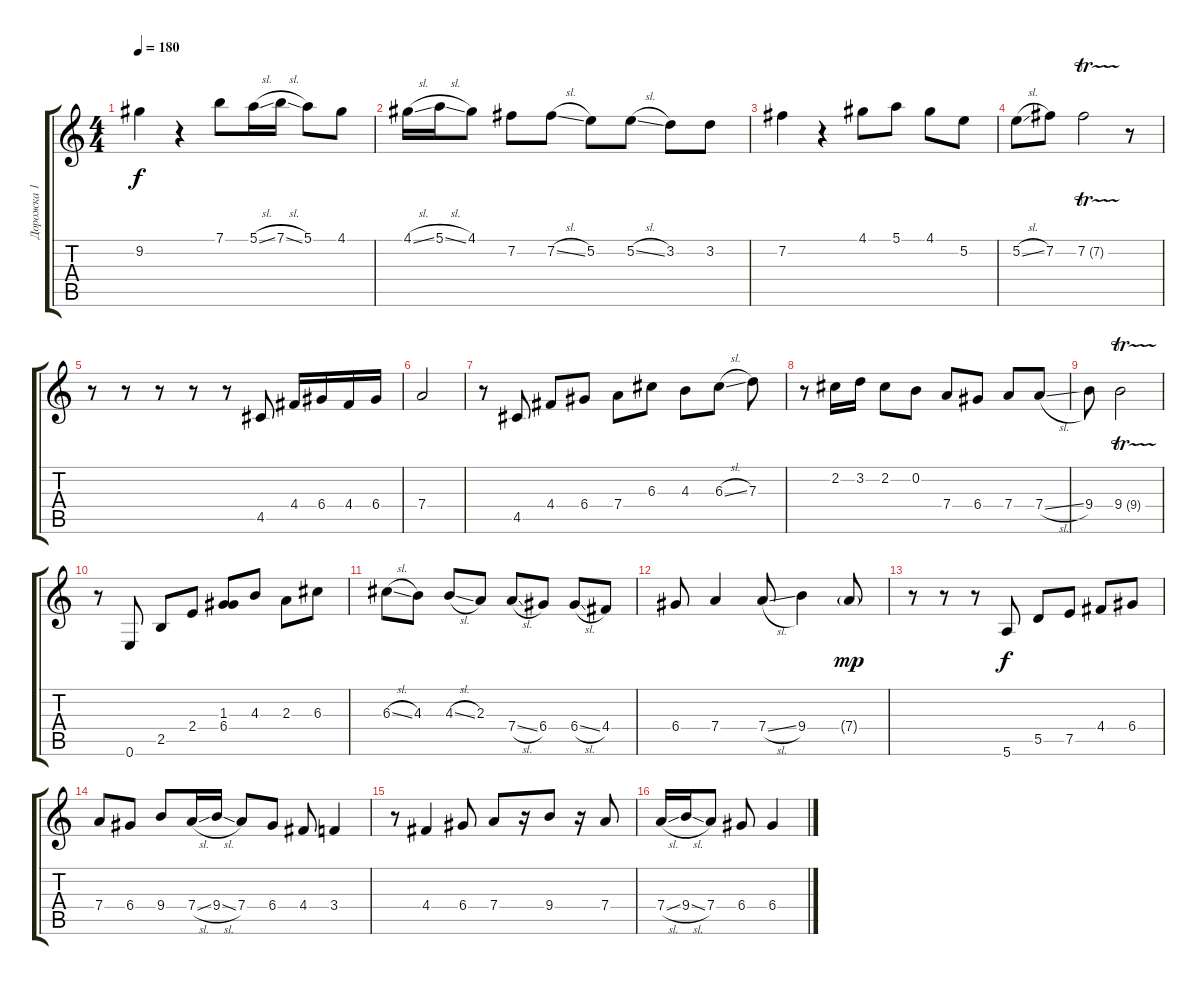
\track ("Дорожка 1" "Дорожка 1") {instrument acousticguitarsteel}
\staff {score tabs}
\tuning (E4 B3 G3 D3 A2 E2) {hide}
\ts (4 4)
\tempo 180
\clef g2
\ks c
9.2.4{dy f} r.4 7.1.8 5.1{sl}.16 7.1{sl}.16 5.1.8 4.1.8 |
4.1{sl}.16 5.1{sl}.16 4.1.8 7.2.8 7.2{sl}.8 5.2.8 5.2{sl}.8 3.2.8 3.2.8 |
7.2.4 r.4 4.1.8 5.1.8 4.1.8 5.2.8 |
5.2{sl}.8 7.2.8 7.2{tr (7 16)}.2 r.8 |
r.8 r.8 r.8 r.8 r.8 4.5.8 4.4.16 6.4.16 4.4.16 6.4.16 |
7.4.2 |
r.8 4.5.8 4.4.8 6.4.8 7.4.8 6.3.8 4.3.8 6.3{sl}.8 7.3.8 |
r.8 2.2.16 3.2.16 2.2.8 0.2.8 7.4.8 6.4.8 7.4.8 7.4{sl}.8 |
9.4.8 9.4{tr (9 16)}.2 |
r.8{volume 16} 0.6.8{volume 16} 2.5.8 2.4.8 (1.3 6.4).8 4.3.8 2.3.8 6.3.8 |
6.3{sl}.8 4.3.8 4.3{sl}.8 2.3.8 7.4{sl}.8 6.4.8 6.4{sl}.8 4.4.8 |
6.4.8 7.4.4 7.4{sl}.8 9.4.4 7.4{g}.8{dy mp} |
r.8 r.8 r.8 5.6.8{dy f} 5.5.8 7.5.8 4.4.8 6.4.8 |
7.4.8 6.4.8 9.4.8 7.4{sl}.16 9.4{sl}.16 7.4.8 6.4.8 4.4.8 3.4.4 |
r.8 4.4.4 6.4.8 7.4.8 r.16 9.4.8 r.16 7.4.8 |
7.4{sl}.16 9.4{sl}.16 7.4.8 6.4.8 6.4.4
